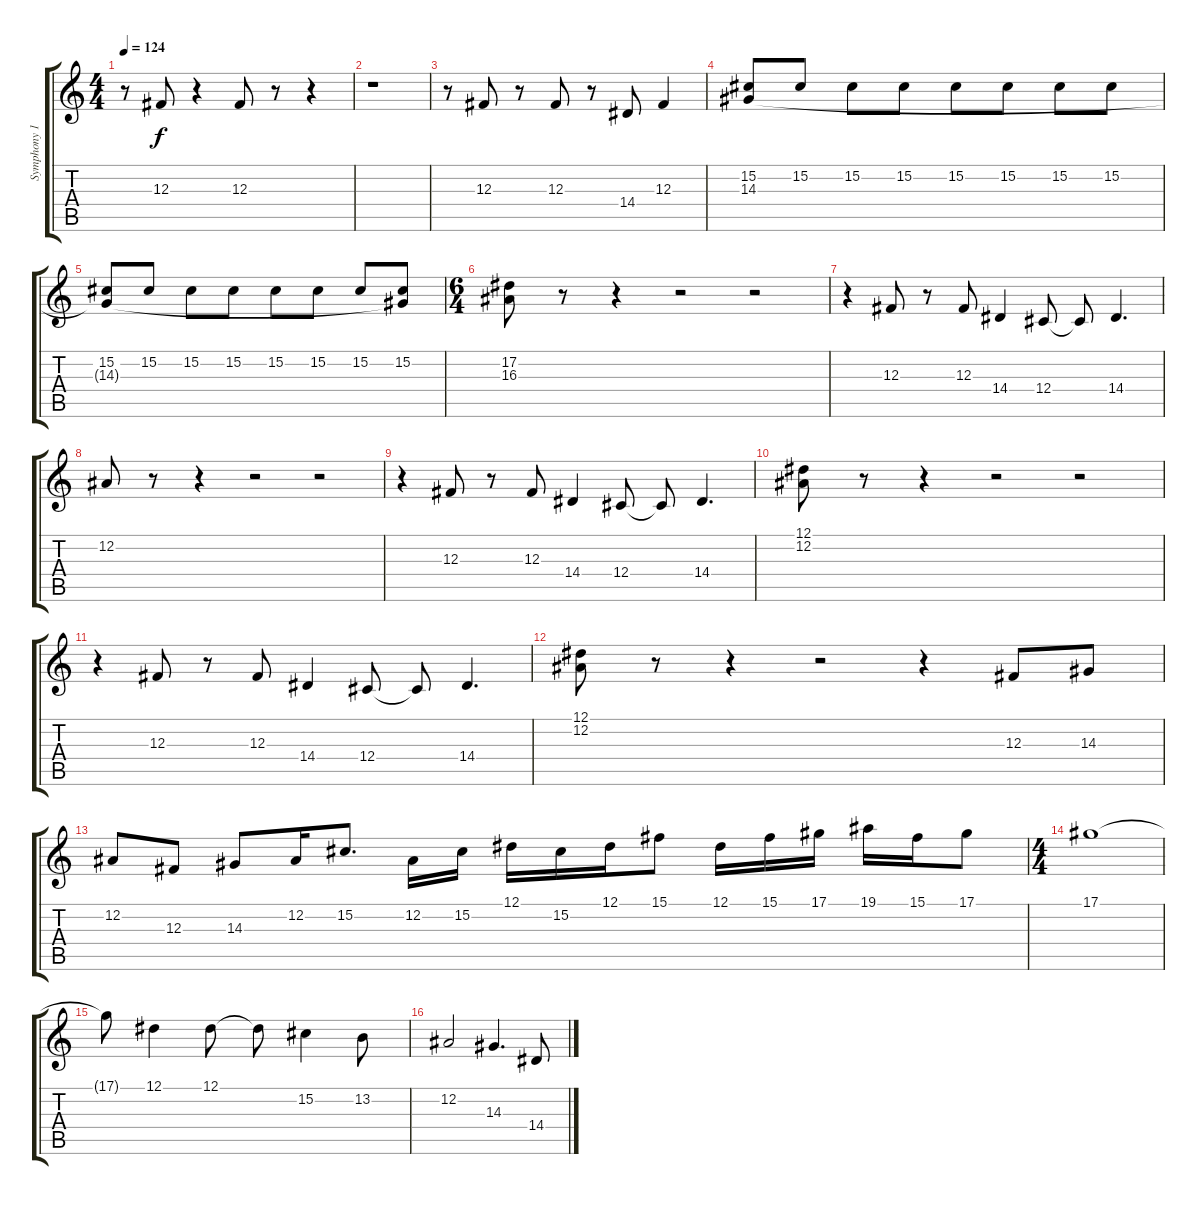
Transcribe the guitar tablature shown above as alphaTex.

\track ("Symphony 1" "Symphony 1") {instrument stringensemble1}
\staff {score tabs}
\tuning (Eb4 Bb3 Gb3 Db3 Ab2 Eb2) {hide}
\ts (4 4)
\tempo 124
\clef g2
\ks c
r.8{dy f} 12.3.8 r.4 12.3.8 r.8 r.4 |
r.1 |
r.8 12.3.8 r.8 12.3.8 r.8 14.4.8 12.3.4 |
(15.2 14.3).8 15.2.8 15.2.8 15.2.8 15.2.8 15.2.8 15.2.8 15.2.8 |
(15.2 14.3{t}).8 15.2.8 15.2.8 15.2.8 15.2.8 15.2.8 15.2.8 (15.2 14.3{t}).8 |
\ts (6 4)
(17.2 16.3).8 r.8 r.4 r.2 r.2 |
r.4 12.3.8 r.8 12.3.8 14.4.4 12.4.8 12.4{t}.8 14.4.4{d} |
12.2.8 r.8 r.4 r.2 r.2 |
r.4 12.3.8 r.8 12.3.8 14.4.4 12.4.8 12.4{t}.8 14.4.4{d} |
(12.1 12.2).8 r.8 r.4 r.2 r.2 |
r.4 12.3.8 r.8 12.3.8 14.4.4 12.4.8 12.4{t}.8 14.4.4{d} |
(12.1 12.2).8 r.8 r.4 r.2 r.4 12.3.8 14.3.8 |
12.2.8 12.3.8 14.3.8 12.2.16 15.2.8{d} 12.2.16 15.2.16 12.1.16 15.2.16 12.1.16 15.1.8 12.1.16 15.1.16 17.1.16 19.1.16 15.1.16 17.1.8 |
\ts (4 4)
17.1.1 |
17.1{t}.8 12.1.4 12.1.8 12.1{t}.8 15.2.4 13.2.8 |
12.2.2 14.3.4{d} 14.4.8
